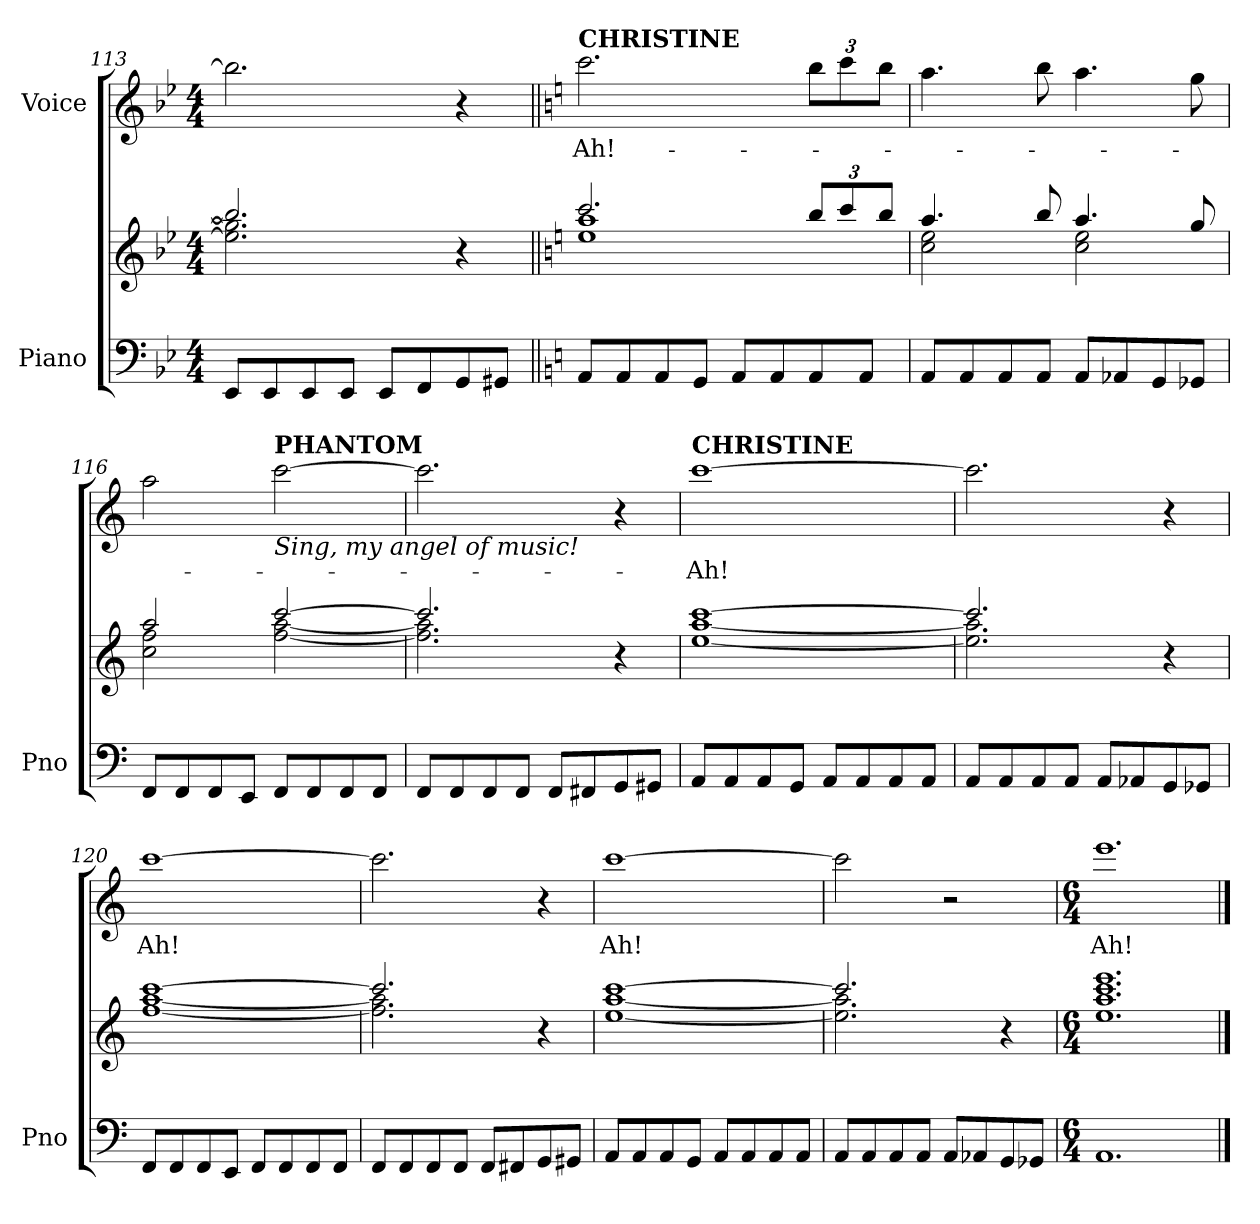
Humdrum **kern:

**kern	**kern	**kern	**text
*part2	*part2	*part1	*part1
*staff3	*staff2	*staff1	*staff1
*I"Piano	*	*I"Voice	*
*I'Pno	*	*	*
*clefF4	*clefG2	*clefG2	*
*k[b-e-]	*k[b-e-]	*k[b-e-]	*
*M4/4	*M4/4	*M4/4	*
=113	=113	=113	=113
*	*^	*	*
8EE-/L	2.bb-/]	2.ee-\] 2.gg\]	2.bb-\]	.
8EE-/	.	.	.	.
8EE-/	.	.	.	.
8EE-/J	.	.	.	.
8EE-/L	.	.	.	.
8FF/	.	.	.	.
8GG/	4r	4ryy	4r	.
8GG#X/J	.	.	.	.
!!LO:LB:g=z
=114||	=114||	=114||	=114||	=114||
*k[]	*k[]	*	*k[]	*
!	!	!	!LO:TX:a:B:t=CHRISTINE	!
!	!	!	!	!LO:LY:b
8AA/L	2.ccc/	1ee 1aa	2.ccc\	Ah!--
8AA/	.	.	.	.
8AA/	.	.	.	.
8GG/J	.	.	.	.
8AA/L	.	.	.	.
8AA/	.	.	.	.
*	*Xbrackettup	*	*Xbrackettup	*
8AA/	12bb/L	.	12bb\L	.
.	12ccc/	.	12ccc\	.
8AA/J	.	.	.	.
.	12bb/J	.	12bb\J	.
=115	=115	=115	=115	=115
8AA/L	4.aa/	2cc\ 2ee\	4.aa\	.
8AA/	.	.	.	.
8AA/	.	.	.	.
8AA/J	8bb/	.	8bb\	.
8AA/L	4.aa/	2cc\ 2ee\	4.aa\	.
8AA-X/	.	.	.	.
8GG/	.	.	.	.
8GG-X/J	8gg/	.	8gg\	.
=116	=116	=116	=116	=116
8FF/L	2aa/	2cc\ 2ff\	2aa\	.
8FF/	.	.	.	.
8FF/	.	.	.	.
8EE/J	.	.	.	.
!	!	!	!LO:TX:b:i:t=Sing, my angel of music!	!
!	!	!	!LO:TX:a:B:t=PHANTOM	!
8FF/L	[2ccc/	[2ff\ [2aa\	[2ccc\	.
8FF/	.	.	.	.
8FF/	.	.	.	.
8FF/J	.	.	.	.
=117	=117	=117	=117	=117
8FF/L	2.ccc/]	2.ff\] 2.aa\]	2.ccc\]	.
8FF/	.	.	.	.
8FF/	.	.	.	.
8FF/J	.	.	.	.
8FF/L	.	.	.	.
8FF#X/	.	.	.	.
8GG/	4r	4ryy	4r	.
8GG#X/J	.	.	.	.
!!LO:LB:g=z
=118	=118	=118	=118	=118
!	!	!	!LO:TX:a:B:t=CHRISTINE	!
!	!	!	!	!LO:LY:b
8AA/L	[1ccc	[1ee [1aa	[1ccc	Ah!
8AA/	.	.	.	.
8AA/	.	.	.	.
8GG/J	.	.	.	.
8AA/L	.	.	.	.
8AA/	.	.	.	.
8AA/	.	.	.	.
8AA/J	.	.	.	.
=119	=119	=119	=119	=119
8AA/L	2.ccc/]	2.ee\] 2.aa\]	2.ccc\]	.
8AA/	.	.	.	.
8AA/	.	.	.	.
8AA/J	.	.	.	.
8AA/L	.	.	.	.
8AA-X/	.	.	.	.
8GG/	4r	4ryy	4r	.
8GG-X/J	.	.	.	.
=120	=120	=120	=120	=120
!	!	!	!	!LO:LY:b
8FF/L	[1ccc	[1ff [1aa	[1ccc	Ah!
8FF/	.	.	.	.
8FF/	.	.	.	.
8EE/J	.	.	.	.
8FF/L	.	.	.	.
8FF/	.	.	.	.
8FF/	.	.	.	.
8FF/J	.	.	.	.
=121	=121	=121	=121	=121
8FF/L	2.ccc/]	2.ff\] 2.aa\]	2.ccc\]	.
8FF/	.	.	.	.
8FF/	.	.	.	.
8FF/J	.	.	.	.
8FF/L	.	.	.	.
8FF#X/	.	.	.	.
8GG/	4r	4ryy	4r	.
8GG#X/J	.	.	.	.
=122	=122	=122	=122	=122
!	!	!	!	!LO:LY:b
8AA/L	[1ccc	[1ee [1aa	[1ccc	Ah!
8AA/	.	.	.	.
8AA/	.	.	.	.
8GG/J	.	.	.	.
8AA/L	.	.	.	.
8AA/	.	.	.	.
8AA/	.	.	.	.
8AA/J	.	.	.	.
!!LO:PB:g=z
=123	=123	=123	=123	=123
8AA/L	2.ccc/]	2.ee\] 2.aa\]	2ccc\]	.
8AA/	.	.	.	.
8AA/	.	.	.	.
8AA/J	.	.	.	.
8AA/L	.	.	2r	.
8AA-X/	.	.	.	.
8GG/	4r	4ryy	.	.
8GG-X/J	.	.	.	.
*	*v	*v	*	*
=124	=124	=124	=124
*M6/4	*M6/4	*M6/4	*
!	!	!	!LO:LY:b
1.AA	1.ee 1.aa 1.ccc 1.eee	1.eee	Ah!
==	==	==	==
*-	*-	*-	*-
